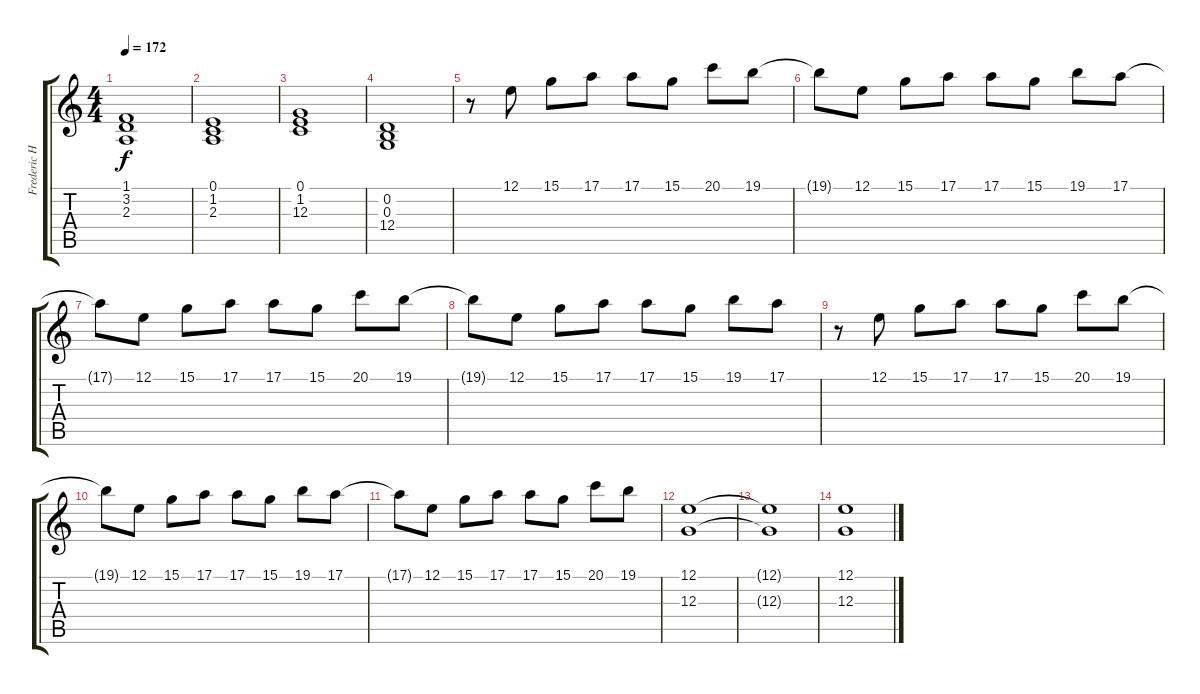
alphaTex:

\track ("Frederic Helmer" "Frederic H") {instrument stringensemble1}
\staff {score tabs}
\tuning (E4 B3 G3 D3 A2 E2) {hide}
\ts (4 4)
\tempo 172
\clef g2
\ks c
(1.1 3.2 2.3).1{dy f} |
(0.1 1.2 2.3).1 |
(0.1 1.2 12.3).1 |
(0.2 0.3 12.4).1 |
r.8{volume 11} 12.1.8 15.1.8 17.1.8 17.1.8 15.1.8 20.1.8 19.1.8 |
19.1{t}.8 12.1.8 15.1.8 17.1.8 17.1.8 15.1.8 19.1.8 17.1.8 |
17.1{t}.8 12.1.8 15.1.8 17.1.8 17.1.8 15.1.8 20.1.8 19.1.8 |
19.1{t}.8 12.1.8 15.1.8 17.1.8 17.1.8 15.1.8 19.1.8 17.1.8 |
r.8 12.1.8 15.1.8 17.1.8 17.1.8 15.1.8 20.1.8 19.1.8 |
19.1{t}.8 12.1.8 15.1.8 17.1.8 17.1.8 15.1.8 19.1.8 17.1.8 |
17.1{t}.8 12.1.8 15.1.8 17.1.8 17.1.8 15.1.8 20.1.8 19.1.8 |
(12.1 12.3).1 |
(12.1{t} 12.3{t}).1 |
(12.1 12.3).1
